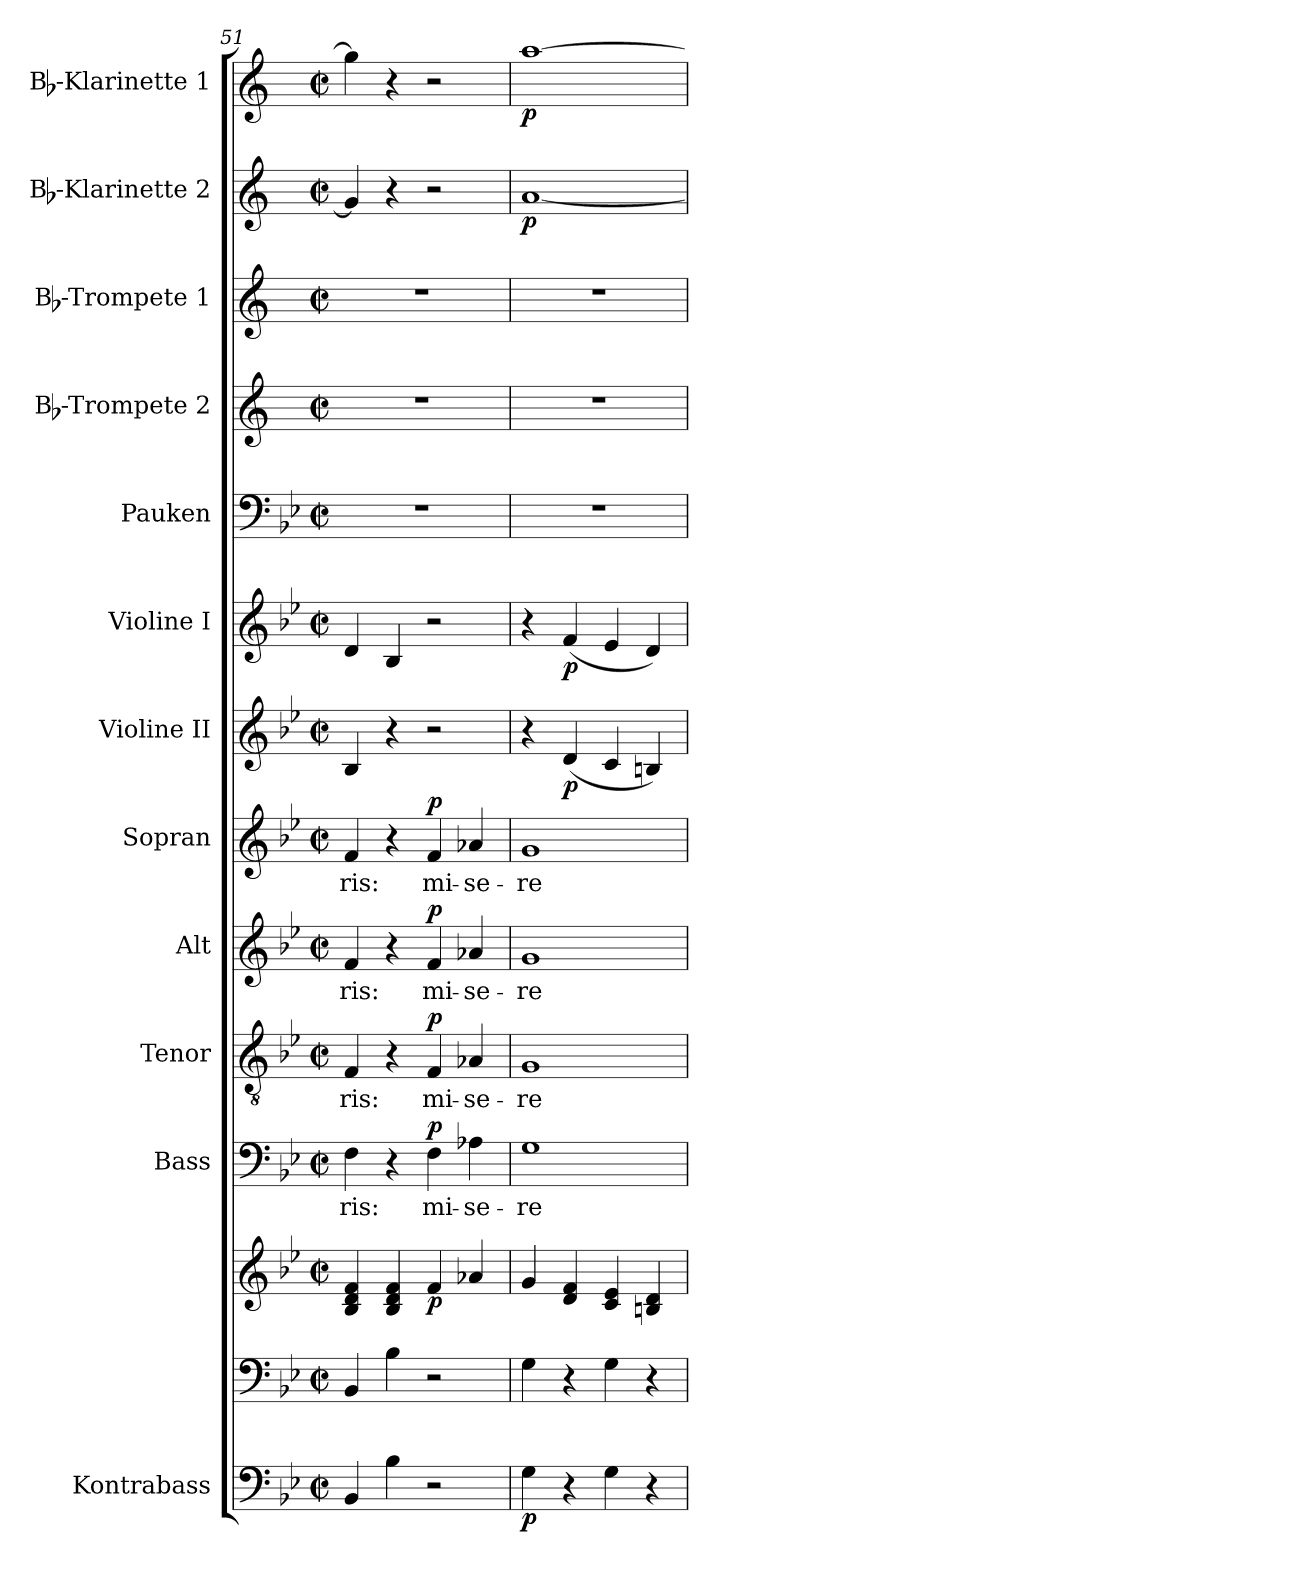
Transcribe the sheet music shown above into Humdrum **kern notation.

**kern	**dynam	**kern	**kern	**dynam	**kern	**text	**dynam	**kern	**text	**dynam	**kern	**text	**dynam	**kern	**text	**dynam	**kern	**dynam	**kern	**dynam	**kern	**kern	**kern	**kern	**dynam	**kern	**dynam
*part13	*part13	*part12	*part12	*part12	*part11	*part11	*part11	*part10	*part10	*part10	*part9	*part9	*part9	*part8	*part8	*part8	*part7	*part7	*part6	*part6	*part5	*part4	*part3	*part2	*part2	*part1	*part1
*staff14	*staff14	*staff13	*staff12	*staff12/13	*staff11	*staff11	*staff11	*staff10	*staff10	*staff10	*staff9	*staff9	*staff9	*staff8	*staff8	*staff8	*staff7	*staff7	*staff6	*staff6	*staff5	*staff4	*staff3	*staff2	*staff2	*staff1	*staff1
*I"Kontrabass	*	*	*	*	*I"Bass	*	*	*I"Tenor	*	*	*I"Alt	*	*	*I"Sopran	*	*	*I"Violine II	*	*I"Violine I	*	*I"Pauken	*I"Bb-Trompete 2	*I"Bb-Trompete 1	*I"Bb-Klarinette 2	*	*I"Bb-Klarinette 1	*
*I'Kb.	*	*	*	*	*I'B.	*	*	*I'T.	*	*	*I'A.	*	*	*I'S.	*	*	*I'Vl. II	*	*I'Vl. I	*	*I'Pk.	*I'Bb Trp. 2	*I'Bb Trp. 1	*I'Bb Kl. 2	*	*I'Bb Kl. 1	*
*clefF4	*	*clefF4	*clefG2	*	*clefF4	*	*	*clefGv2	*	*	*clefG2	*	*	*clefG2	*	*	*clefG2	*	*clefG2	*	*clefF4	*clefG2	*clefG2	*clefG2	*	*clefG2	*
*ITrd7c12	*	*	*	*	*	*	*	*	*	*	*	*	*	*	*	*	*	*	*	*	*	*ITrd1c2	*ITrd1c2	*ITrd1c2	*	*ITrd1c2	*
*k[b-e-]	*	*k[b-e-]	*k[b-e-]	*	*k[b-e-]	*	*	*k[b-e-]	*	*	*k[b-e-]	*	*	*k[b-e-]	*	*	*k[b-e-]	*	*k[b-e-]	*	*k[b-e-]	*k[b-e-]	*k[b-e-]	*k[b-e-]	*	*k[b-e-]	*
*B-:	*	*B-:	*B-:	*	*B-:	*	*	*B-:	*	*	*B-:	*	*	*B-:	*	*	*B-:	*	*B-:	*	*B-:	*B-:	*B-:	*B-:	*	*B-:	*
*M2/2	*	*M2/2	*M2/2	*	*M2/2	*	*	*M2/2	*	*	*M2/2	*	*	*M2/2	*	*	*M2/2	*	*M2/2	*	*M2/2	*M2/2	*M2/2	*M2/2	*	*M2/2	*
*met(c|)	*	*met(c|)	*met(c|)	*	*met(c|)	*	*	*met(c|)	*	*	*met(c|)	*	*	*met(c|)	*	*	*met(c|)	*	*met(c|)	*	*met(c|)	*met(c|)	*met(c|)	*met(c|)	*	*met(c|)	*
=51	=51	=51	=51	=51	=51	=51	=51	=51	=51	=51	=51	=51	=51	=51	=51	=51	=51	=51	=51	=51	=51	=51	=51	=51	=51	=51	=51
!	!	!	!	!	!	!LO:LY:b	!	!	!LO:LY:b	!	!	!LO:LY:b	!	!	!LO:LY:b	!	!	!	!	!	!	!	!	!	!	!	!
4BBB-/	.	4BB-/	4B-/ 4d/ 4f/	.	4F\	-ris:	.	4F/	-ris:	.	4f/	-ris:	.	4f/	-ris:	.	4B-/	.	4d/	.	1r	1r	1r	4f/]	.	4ff\]	.
4BB-\	.	4B-\	4B-/ 4d/ 4f/	.	4r	.	.	4r	.	.	4r	.	.	4r	.	.	4r	.	4B-/	.	.	.	.	4r	.	4r	.
!	!	!	!	!LO:DY:b	!	!LO:LY:b	!LO:DY:a	!	!LO:LY:b	!LO:DY:a	!	!LO:LY:b	!LO:DY:a	!	!LO:LY:b	!LO:DY:a	!	!	!	!	!	!	!	!	!	!	!
2r	.	2r	4f/	p	4F\	mi-	p	4F/	mi-	p	4f/	mi-	p	4f/	mi-	p	2r	.	2r	.	.	.	.	2r	.	2r	.
!	!	!	!	!	!	!LO:LY:b	!	!	!LO:LY:b	!	!	!LO:LY:b	!	!	!LO:LY:b	!	!	!	!	!	!	!	!	!	!	!	!
.	.	.	4a-X/	.	4A-X\	-se-	.	4A-X/	-se-	.	4a-X/	-se-	.	4a-X/	-se-	.	.	.	.	.	.	.	.	.	.	.	.
=52	=52	=52	=52	=52	=52	=52	=52	=52	=52	=52	=52	=52	=52	=52	=52	=52	=52	=52	=52	=52	=52	=52	=52	=52	=52	=52	=52
!	!LO:DY:b	!	!	!	!	!LO:LY:b	!	!	!LO:LY:b	!	!	!LO:LY:b	!	!	!LO:LY:b	!	!	!	!	!	!	!	!	!	!LO:DY:b	!	!LO:DY:b
4GG\	p	4G\	4g/	.	1G	-re-	.	1G	-re-	.	1g	-re-	.	1g	-re-	.	4r	.	4r	.	1r	1r	1r	[1g	p	[1gg	p
!	!	!	!	!	!	!	!	!	!	!	!	!	!	!	!	!	!	!LO:DY:b	!	!LO:DY:b	!	!	!	!	!	!	!
4r	.	4r	4d/ 4f/	.	.	.	.	.	.	.	.	.	.	.	.	.	(<4d/	p	(<4f/	p	.	.	.	.	.	.	.
4GG\	.	4G\	4c/ 4e-/	.	.	.	.	.	.	.	.	.	.	.	.	.	4c/	.	4e-/	.	.	.	.	.	.	.	.
4r	.	4r	4Bn/ 4d/	.	.	.	.	.	.	.	.	.	.	.	.	.	4Bn/)	.	4d/)	.	.	.	.	.	.	.	.
=	=	=	=	=	=	=	=	=	=	=	=	=	=	=	=	=	=	=	=	=	=	=	=	=	=	=	=
*-	*-	*-	*-	*-	*-	*-	*-	*-	*-	*-	*-	*-	*-	*-	*-	*-	*-	*-	*-	*-	*-	*-	*-	*-	*-	*-	*-
